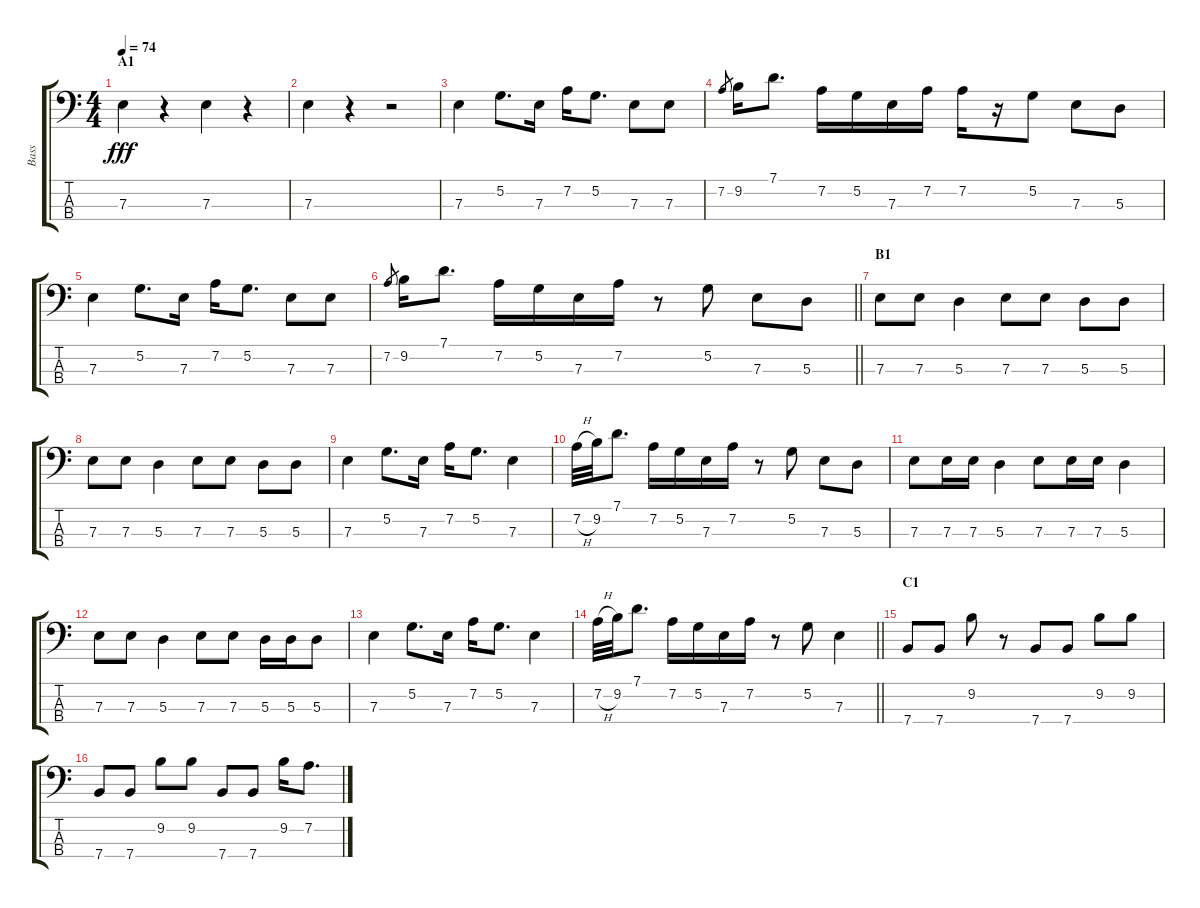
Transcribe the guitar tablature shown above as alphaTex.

\track ("Bass" "Bass") {instrument electricbassfinger}
\staff {score tabs}
\tuning (G2 D2 A1 E1) {hide}
\ts (4 4)
\section ("" "A1")
\tempo 74
\clef f4
\ks c
7.3.4{dy fff instrument electricbassfinger} r.4 7.3.4 r.4 |
7.3.4 r.4 r.2 |
7.3.4 5.2.8{d} 7.3.16 7.2.16 5.2.8{d} 7.3.8 7.3.8 |
7.2.8{gr} 9.2.16 7.1.8{d} 7.2.16 5.2.16 7.3.16 7.2.16 7.2.16 r.16 5.2.8 7.3.8 5.3.8 |
7.3.4 5.2.8{d} 7.3.16 7.2.16 5.2.8{d} 7.3.8 7.3.8 |
\barLineRight lightlight
7.2.8{gr} 9.2.16 7.1.8{d} 7.2.16 5.2.16 7.3.16 7.2.16 r.8 5.2.8 7.3.8 5.3.8 |
\section ("" "B1")
7.3.8 7.3.8 5.3.4 7.3.8 7.3.8 5.3.8 5.3.8 |
7.3.8 7.3.8 5.3.4 7.3.8 7.3.8 5.3.8 5.3.8 |
7.3.4 5.2.8{d} 7.3.16 7.2.16 5.2.8{d} 7.3.4 |
7.2{h}.32 9.2.32 7.1.8{d} 7.2.16 5.2.16 7.3.16 7.2.16 r.8 5.2.8 7.3.8 5.3.8 |
7.3.8 7.3.16 7.3.16 5.3.4 7.3.8 7.3.16 7.3.16 5.3.4 |
7.3.8 7.3.8 5.3.4 7.3.8 7.3.8 5.3.16 5.3.16 5.3.8 |
7.3.4 5.2.8{d} 7.3.16 7.2.16 5.2.8{d} 7.3.4 |
\barLineRight lightlight
7.2{h}.32 9.2.32 7.1.8{d} 7.2.16 5.2.16 7.3.16 7.2.16 r.8 5.2.8 7.3.4 |
\section ("" "C1")
7.4.8 7.4.8 9.2.8 r.8 7.4.8 7.4.8 9.2.8 9.2.8 |
7.4.8 7.4.8 9.2.8 9.2.8 7.4.8 7.4.8 9.2.16 7.2.8{d}
